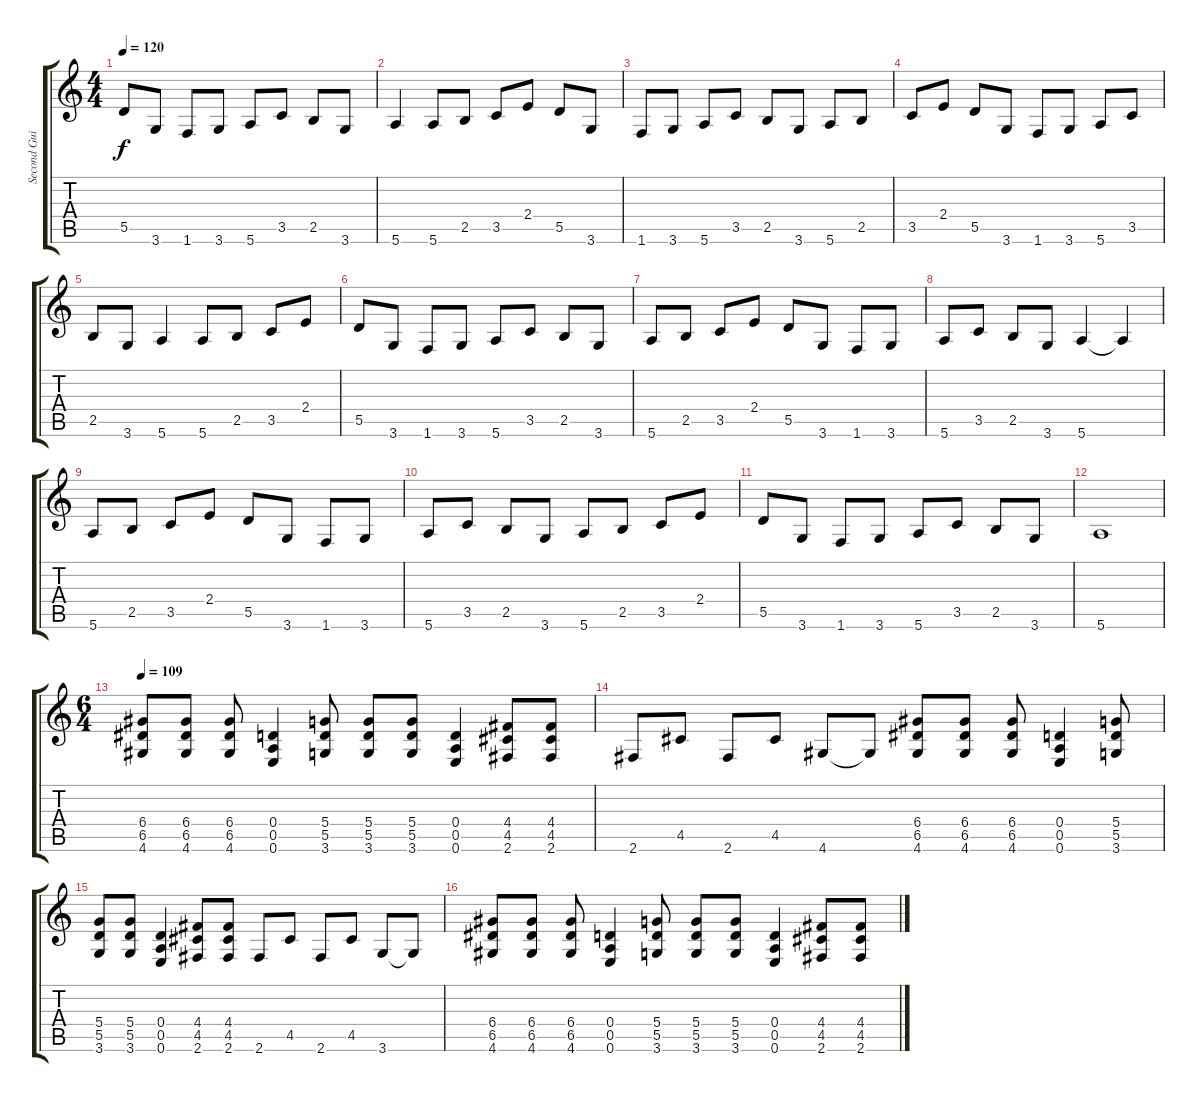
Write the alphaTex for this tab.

\track ("Second Guitar" "Second Gui") {instrument overdrivenguitar}
\staff {score tabs}
\tuning (E4 B3 G3 D3 A2 E2) {hide}
\ts (4 4)
\tempo 120
\clef g2
\ks c
5.5.8{dy f} 3.6.8 1.6.8 3.6.8 5.6.8 3.5.8 2.5.8 3.6.8 |
5.6.4 5.6.8 2.5.8 3.5.8 2.4.8 5.5.8 3.6.8 |
1.6.8 3.6.8 5.6.8 3.5.8 2.5.8 3.6.8 5.6.8 2.5.8 |
3.5.8 2.4.8 5.5.8 3.6.8 1.6.8 3.6.8 5.6.8 3.5.8 |
2.5.8 3.6.8 5.6.4 5.6.8 2.5.8 3.5.8 2.4.8 |
5.5.8 3.6.8 1.6.8 3.6.8 5.6.8 3.5.8 2.5.8 3.6.8 |
5.6.8 2.5.8 3.5.8 2.4.8 5.5.8 3.6.8 1.6.8 3.6.8 |
5.6.8 3.5.8 2.5.8 3.6.8 5.6.4 5.6{t}.4 |
5.6.8 2.5.8 3.5.8 2.4.8 5.5.8 3.6.8 1.6.8 3.6.8 |
5.6.8 3.5.8 2.5.8 3.6.8 5.6.8 2.5.8 3.5.8 2.4.8 |
5.5.8 3.6.8 1.6.8 3.6.8 5.6.8 3.5.8 2.5.8 3.6.8 |
5.6.1 |
\ts (6 4)
\tempo 109
(6.4 6.5 4.6).8 (6.4 6.5 4.6).8 (6.4 6.5 4.6).8 (0.4 0.5 0.6).4 (5.4 5.5 3.6).8 (5.4 5.5 3.6).8 (5.4 5.5 3.6).8 (0.4 0.5 0.6).4 (4.4 4.5 2.6).8 (4.4 4.5 2.6).8 |
2.6.8 4.5.8 2.6.8 4.5.8 4.6.8 4.6{t}.8 (6.4 6.5 4.6).8 (6.4 6.5 4.6).8 (6.4 6.5 4.6).8 (0.4 0.5 0.6).4 (5.4 5.5 3.6).8 |
(5.4 5.5 3.6).8 (5.4 5.5 3.6).8 (0.4 0.5 0.6).4 (4.4 4.5 2.6).8 (4.4 4.5 2.6).8 2.6.8 4.5.8 2.6.8 4.5.8 3.6.8 3.6{t}.8 |
(6.4 6.5 4.6).8 (6.4 6.5 4.6).8 (6.4 6.5 4.6).8 (0.4 0.5 0.6).4 (5.4 5.5 3.6).8 (5.4 5.5 3.6).8 (5.4 5.5 3.6).8 (0.4 0.5 0.6).4 (4.4 4.5 2.6).8 (4.4 4.5 2.6).8
